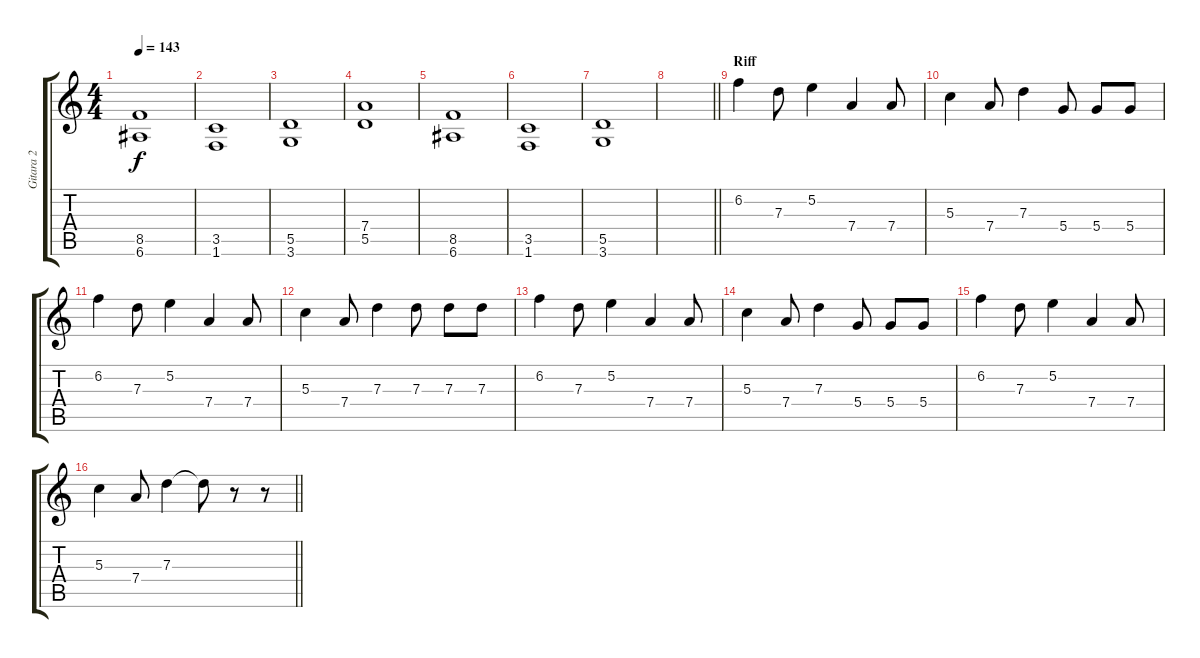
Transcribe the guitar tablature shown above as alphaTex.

\track ("Gitara 2" "Gitara 2") {instrument electricguitarclean}
\staff {score tabs}
\tuning (E4 B3 G3 D3 A2 E2) {hide}
\ts (4 4)
\tempo 143
\clef g2
\ks c
(8.5 6.6).1{dy f} |
(3.5 1.6).1 |
(5.5 3.6).1 |
(7.4 5.5).1 |
(8.5 6.6).1 |
(3.5 1.6).1 |
(5.5 3.6).1 |
\barLineRight lightlight
|
\section ("" "Riff")
6.2.4 7.3.8 5.2.4 7.4.4 7.4.8 |
5.3.4 7.4.8 7.3.4 5.4.8 5.4.8 5.4.8 |
6.2.4 7.3.8 5.2.4 7.4.4 7.4.8 |
5.3.4 7.4.8 7.3.4 7.3.8 7.3.8 7.3.8 |
6.2.4 7.3.8 5.2.4 7.4.4 7.4.8 |
5.3.4 7.4.8 7.3.4 5.4.8 5.4.8 5.4.8 |
6.2.4 7.3.8 5.2.4 7.4.4 7.4.8 |
\barLineRight lightlight
5.3.4 7.4.8 7.3.4 7.3{t}.8 r.8 r.8{instrument electricguitarclean}
